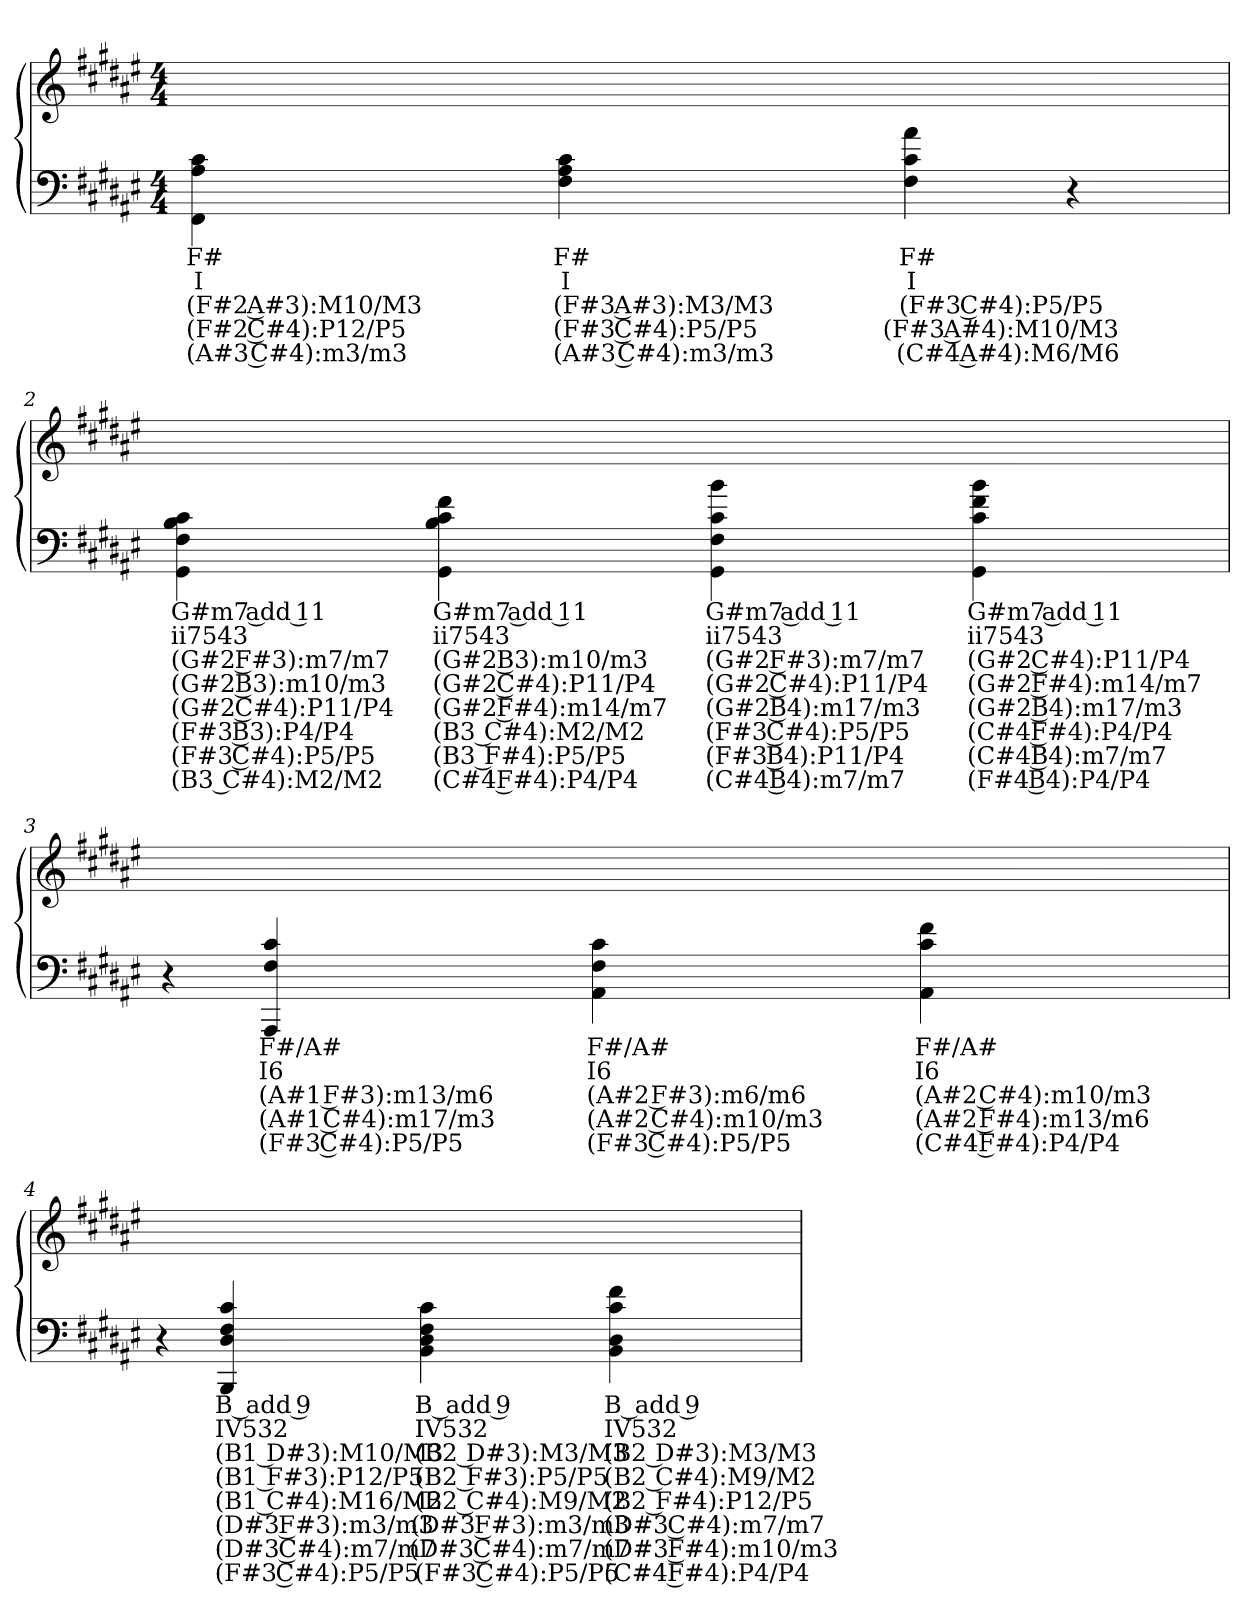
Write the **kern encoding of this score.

**kern	**text	**text	**text	**text	**text	**text	**text	**text	**kern
*part2	*part2	*part2	*part2	*part2	*part2	*part2	*part2	*part2	*part1
*staff2	*staff2	*staff2	*staff2	*staff2	*staff2	*staff2	*staff2	*staff2	*staff1
*clefF4	*	*	*	*	*	*	*	*	*clefG2
*k[f#c#g#d#a#e#]	*	*	*	*	*	*	*	*	*k[f#c#g#d#a#e#]
*F#:	*	*	*	*	*	*	*	*	*F#:
*M4/4	*	*	*	*	*	*	*	*	*M4/4
*MM60	*	*	*	*	*	*	*	*	*MM60
=1	=1	=1	=1	=1	=1	=1	=1	=1	=1
4FF# 4A# 4c#	F#	I	(F#2 A#3):M10/M3	(F#2 C#4):P12/P5	(A#3 C#4):m3/m3	.	.	.	1ryy
4F# 4A# 4c#	F#	I	(F#3 A#3):M3/M3	(F#3 C#4):P5/P5	(A#3 C#4):m3/m3	.	.	.	.
4F# 4c# 4a#	F#	I	(F#3 C#4):P5/P5	(F#3 A#4):M10/M3	(C#4 A#4):M6/M6	.	.	.	.
4r	.	.	.	.	.	.	.	.	.
=2	=2	=2	=2	=2	=2	=2	=2	=2	=2
4GG# 4F# 4B 4c#	G#m7 add 11	ii7543	(G#2 F#3):m7/m7	(G#2 B3):m10/m3	(G#2 C#4):P11/P4	(F#3 B3):P4/P4	(F#3 C#4):P5/P5	(B3 C#4):M2/M2	1ryy
4GG# 4B 4c# 4f#	G#m7 add 11	ii7543	(G#2 B3):m10/m3	(G#2 C#4):P11/P4	(G#2 F#4):m14/m7	(B3 C#4):M2/M2	(B3 F#4):P5/P5	(C#4 F#4):P4/P4	.
4GG# 4F# 4c# 4b	G#m7 add 11	ii7543	(G#2 F#3):m7/m7	(G#2 C#4):P11/P4	(G#2 B4):m17/m3	(F#3 C#4):P5/P5	(F#3 B4):P11/P4	(C#4 B4):m7/m7	.
4GG# 4c# 4f# 4b	G#m7 add 11	ii7543	(G#2 C#4):P11/P4	(G#2 F#4):m14/m7	(G#2 B4):m17/m3	(C#4 F#4):P4/P4	(C#4 B4):m7/m7	(F#4 B4):P4/P4	.
=3	=3	=3	=3	=3	=3	=3	=3	=3	=3
4r	.	.	.	.	.	.	.	.	1ryy
4AAA# 4F# 4c#	F#/A#	I6	(A#1 F#3):m13/m6	(A#1 C#4):m17/m3	(F#3 C#4):P5/P5	.	.	.	.
4AA# 4F# 4c#	F#/A#	I6	(A#2 F#3):m6/m6	(A#2 C#4):m10/m3	(F#3 C#4):P5/P5	.	.	.	.
4AA# 4c# 4f#	F#/A#	I6	(A#2 C#4):m10/m3	(A#2 F#4):m13/m6	(C#4 F#4):P4/P4	.	.	.	.
=4	=4	=4	=4	=4	=4	=4	=4	=4	=4
4r	.	.	.	.	.	.	.	.	1ryy
4BBB 4D# 4F# 4c#	B add 9	IV532	(B1 D#3):M10/M3	(B1 F#3):P12/P5	(B1 C#4):M16/M2	(D#3 F#3):m3/m3	(D#3 C#4):m7/m7	(F#3 C#4):P5/P5	.
4BB 4D# 4F# 4c#	B add 9	IV532	(B2 D#3):M3/M3	(B2 F#3):P5/P5	(B2 C#4):M9/M2	(D#3 F#3):m3/m3	(D#3 C#4):m7/m7	(F#3 C#4):P5/P5	.
4BB 4D# 4c# 4f#	B add 9	IV532	(B2 D#3):M3/M3	(B2 C#4):M9/M2	(B2 F#4):P12/P5	(D#3 C#4):m7/m7	(D#3 F#4):m10/m3	(C#4 F#4):P4/P4	.
=	=	=	=	=	=	=	=	=	=
*-	*-	*-	*-	*-	*-	*-	*-	*-	*-
